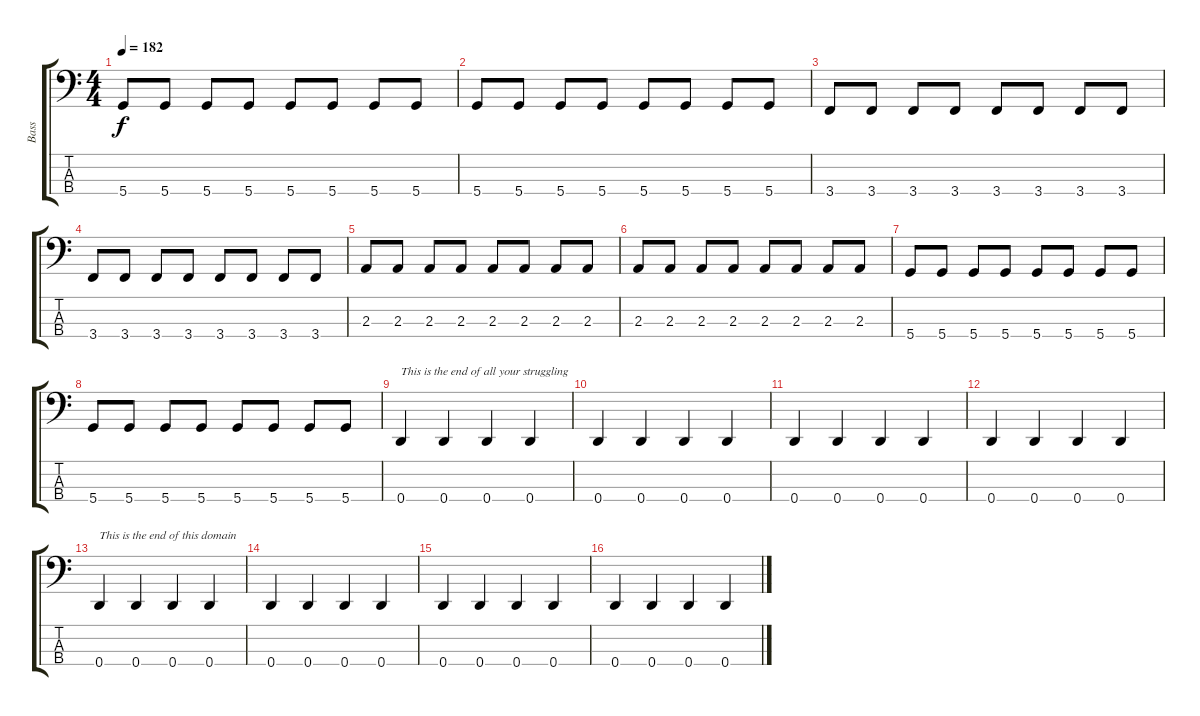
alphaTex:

\track ("Bass" "Bass") {instrument electricbasspick}
\staff {score tabs}
\tuning (F2 C2 G1 D1) {hide}
\ts (4 4)
\tempo 182
\clef f4
\ks c
5.4.8{dy f} 5.4.8 5.4.8 5.4.8 5.4.8 5.4.8 5.4.8 5.4.8 |
5.4.8 5.4.8 5.4.8 5.4.8 5.4.8 5.4.8 5.4.8 5.4.8 |
3.4.8 3.4.8 3.4.8 3.4.8 3.4.8 3.4.8 3.4.8 3.4.8 |
3.4.8 3.4.8 3.4.8 3.4.8 3.4.8 3.4.8 3.4.8 3.4.8 |
2.3.8 2.3.8 2.3.8 2.3.8 2.3.8 2.3.8 2.3.8 2.3.8 |
2.3.8 2.3.8 2.3.8 2.3.8 2.3.8 2.3.8 2.3.8 2.3.8 |
5.4.8 5.4.8 5.4.8 5.4.8 5.4.8 5.4.8 5.4.8 5.4.8 |
5.4.8 5.4.8 5.4.8 5.4.8 5.4.8 5.4.8 5.4.8 5.4.8 |
0.4.4{txt "This is the end of all your struggling"} 0.4.4 0.4.4 0.4.4 |
0.4.4 0.4.4 0.4.4 0.4.4 |
0.4.4 0.4.4 0.4.4 0.4.4 |
0.4.4 0.4.4 0.4.4 0.4.4 |
0.4.4{txt "This is the end of this domain"} 0.4.4 0.4.4 0.4.4 |
0.4.4 0.4.4 0.4.4 0.4.4 |
0.4.4 0.4.4 0.4.4 0.4.4 |
0.4.4 0.4.4 0.4.4 0.4.4
